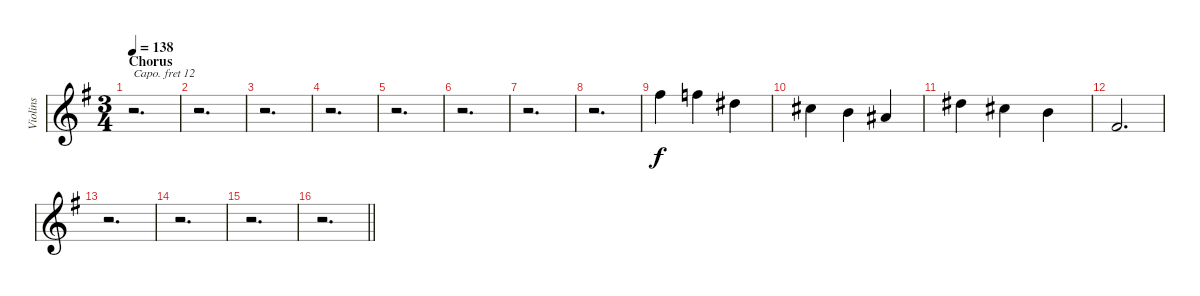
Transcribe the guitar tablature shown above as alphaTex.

\track ("Violins" "Violins") {instrument stringensemble1}
\staff {score}
\capo 12
\tuning (E4 A3 D3 G2) {hide}
\ts (3 4)
\section ("" "Chorus")
\tempo 138
\clef g2
\ks eminor
r.2{d dy f} |
r.2{d} |
r.2{d} |
r.2{d} |
r.2{d} |
r.2{d} |
r.2{d} |
r.2{d} |
9.2.4 8.2.4 6.2.4 |
4.2.4 2.2.4 1.2.4 |
6.2.4 4.2.4 2.2.4 |
4.3.2{d} |
r.2{d} |
r.2{d} |
r.2{d} |
\barLineRight lightlight
r.2{d}
